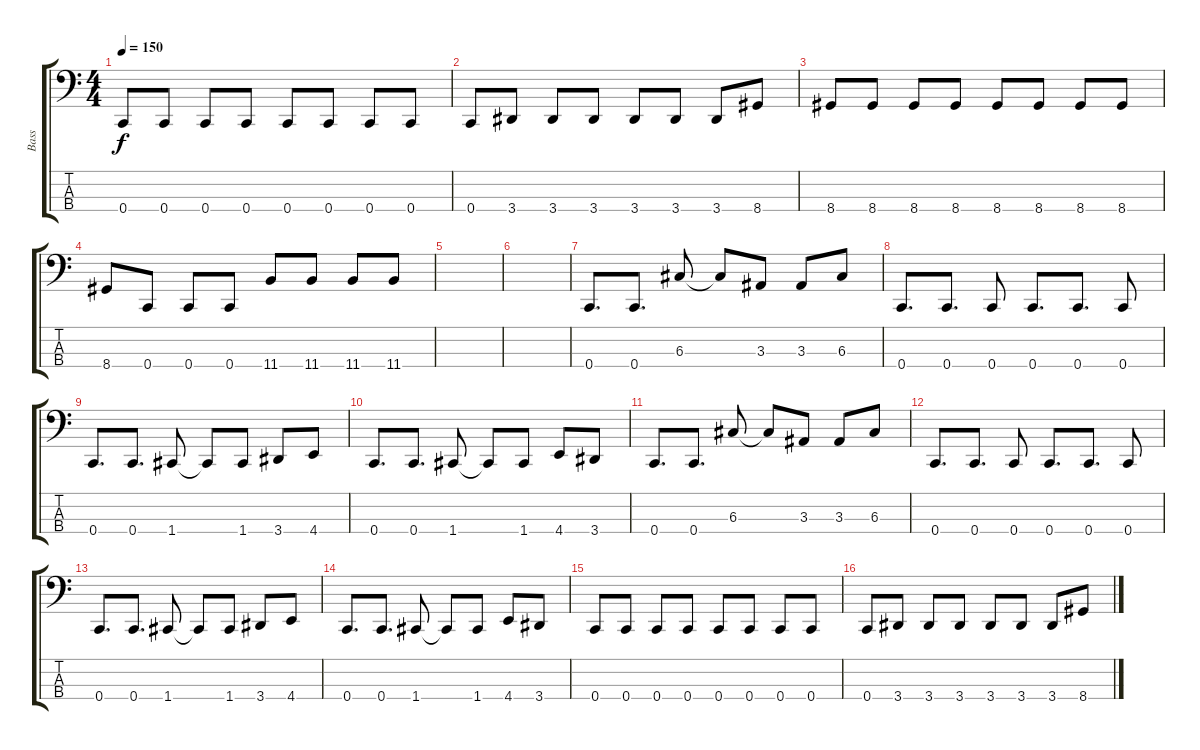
\track ("Bass" "Bass") {instrument electricbassfinger}
\staff {score tabs}
\tuning (F2 C2 G1 C1) {hide}
\ts (4 4)
\tempo 150
\clef f4
\ks c
0.4.8{dy f} 0.4.8 0.4.8 0.4.8 0.4.8 0.4.8 0.4.8 0.4.8 |
0.4.8 3.4.8 3.4.8 3.4.8 3.4.8 3.4.8 3.4.8 8.4.8 |
8.4.8 8.4.8 8.4.8 8.4.8 8.4.8 8.4.8 8.4.8 8.4.8 |
8.4.8 0.4.8 0.4.8 0.4.8 11.4.8 11.4.8 11.4.8 11.4.8 |
|
|
0.4.8{d} 0.4.8{d} 6.3.8 6.3{t}.8 3.3.8 3.3.8 6.3.8 |
0.4.8{d} 0.4.8{d} 0.4.8 0.4.8{d} 0.4.8{d} 0.4.8 |
0.4.8{d} 0.4.8{d} 1.4.8 1.4{t}.8 1.4.8 3.4.8 4.4.8 |
0.4.8{d} 0.4.8{d} 1.4.8 1.4{t}.8 1.4.8 4.4.8 3.4.8 |
0.4.8{d} 0.4.8{d} 6.3.8 6.3{t}.8 3.3.8 3.3.8 6.3.8 |
0.4.8{d} 0.4.8{d} 0.4.8 0.4.8{d} 0.4.8{d} 0.4.8 |
0.4.8{d} 0.4.8{d} 1.4.8 1.4{t}.8 1.4.8 3.4.8 4.4.8 |
0.4.8{d} 0.4.8{d} 1.4.8 1.4{t}.8 1.4.8 4.4.8 3.4.8 |
0.4.8 0.4.8 0.4.8 0.4.8 0.4.8 0.4.8 0.4.8 0.4.8 |
0.4.8 3.4.8 3.4.8 3.4.8 3.4.8 3.4.8 3.4.8 8.4.8
